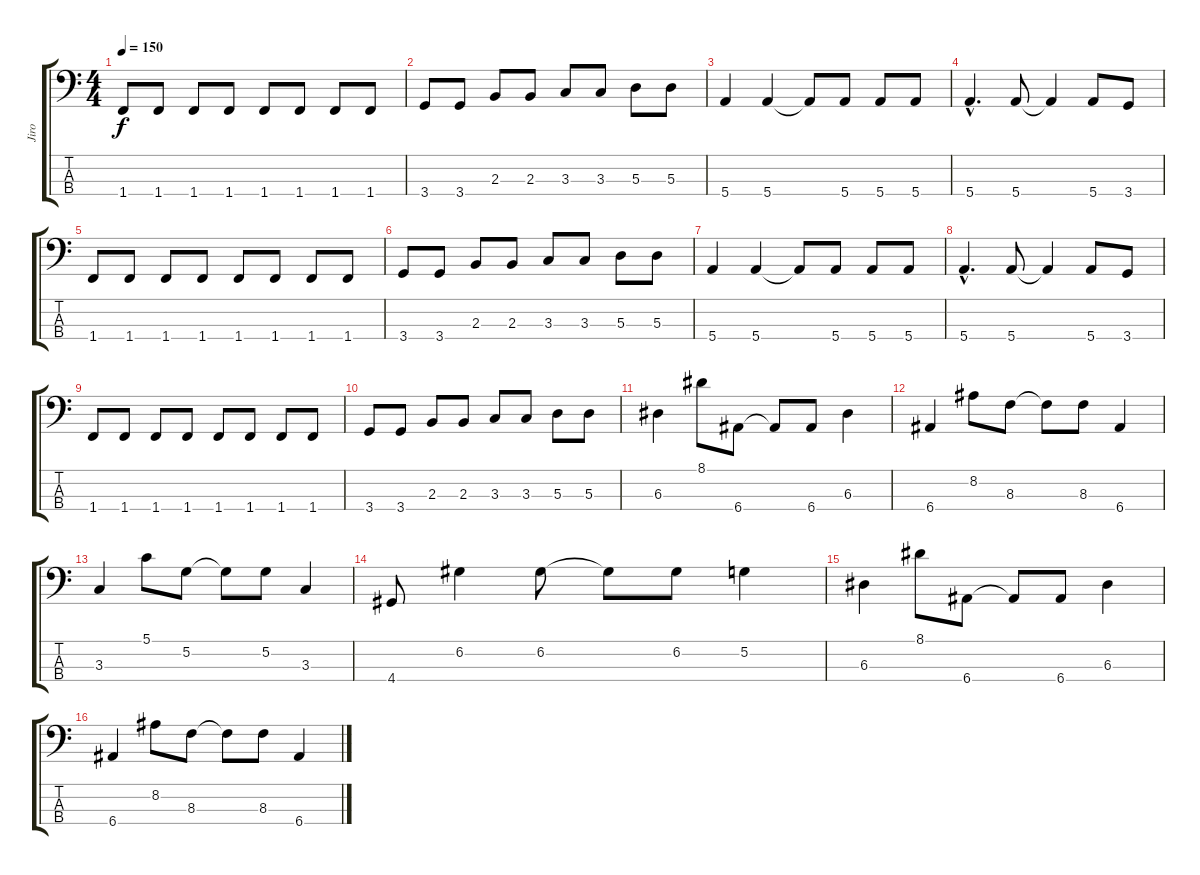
\track ("Jiro" "Jiro") {instrument electricbasspick}
\staff {score tabs}
\tuning (G2 D2 A1 E1) {hide}
\ts (4 4)
\tempo 150
\clef f4
\ks c
1.4.8{dy f} 1.4.8 1.4.8 1.4.8 1.4.8 1.4.8 1.4.8 1.4.8 |
3.4.8 3.4.8 2.3.8 2.3.8 3.3.8 3.3.8 5.3.8 5.3.8 |
5.4.4 5.4.4 5.4{t}.8 5.4.8 5.4.8 5.4.8 |
5.4{hac}.4{d} 5.4.8 5.4{t}.4 5.4.8 3.4.8 |
1.4.8 1.4.8 1.4.8 1.4.8 1.4.8 1.4.8 1.4.8 1.4.8 |
3.4.8 3.4.8 2.3.8 2.3.8 3.3.8 3.3.8 5.3.8 5.3.8 |
5.4.4 5.4.4 5.4{t}.8 5.4.8 5.4.8 5.4.8 |
5.4{hac}.4{d} 5.4.8 5.4{t}.4 5.4.8 3.4.8 |
1.4.8 1.4.8 1.4.8 1.4.8 1.4.8 1.4.8 1.4.8 1.4.8 |
3.4.8 3.4.8 2.3.8 2.3.8 3.3.8 3.3.8 5.3.8 5.3.8 |
6.3.4 8.1.8 6.4.8 6.4{t}.8 6.4.8 6.3.4 |
6.4.4 8.2.8 8.3.8 8.3{t}.8 8.3.8 6.4.4 |
3.3.4 5.1.8 5.2.8 5.2{t}.8 5.2.8 3.3.4 |
4.4.8 6.2.4 6.2.8 6.2{t}.8 6.2.8 5.2.4 |
6.3.4 8.1.8 6.4.8 6.4{t}.8 6.4.8 6.3.4 |
6.4.4 8.2.8 8.3.8 8.3{t}.8 8.3.8 6.4.4
